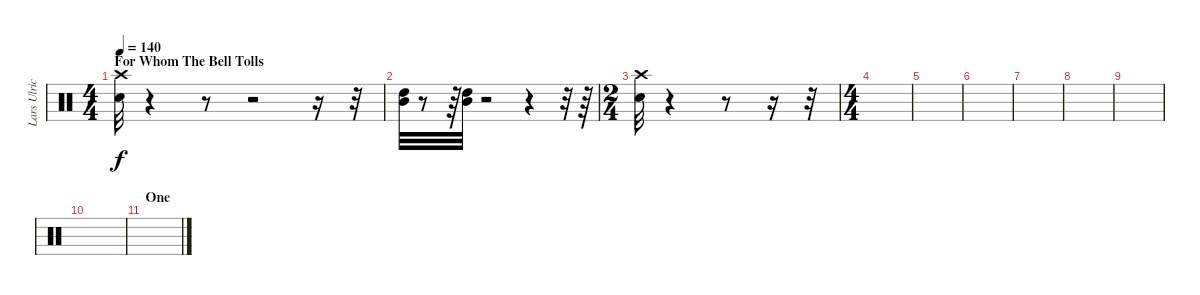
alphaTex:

\track ("Lars Ulrich" "Lars Ulric") {instrument percussion}
\staff {score}
\articulation defaults
\ts (4 4)
\section ("" "For Whom The Bell Tolls")
\tempo 140
\clef neutral
\ks c
("Snare (hit) 2" "Crash high (hit)").32{dy f} r.4 r.8 r.2 r.16 r.32 |
("Mid Tom (hit)" "High Tom (hit)").32 r.8 r.64 ("Mid Tom (hit)" "High Tom (hit)").32 r.2 r.4 r.32 r.64 |
\ts (2 4)
("Snare (hit) 2" "Crash high (hit)").32 r.4 r.8 r.16 r.32 |
\ts (4 4)
|
|
|
|
|
|
|
\section ("" "One")
